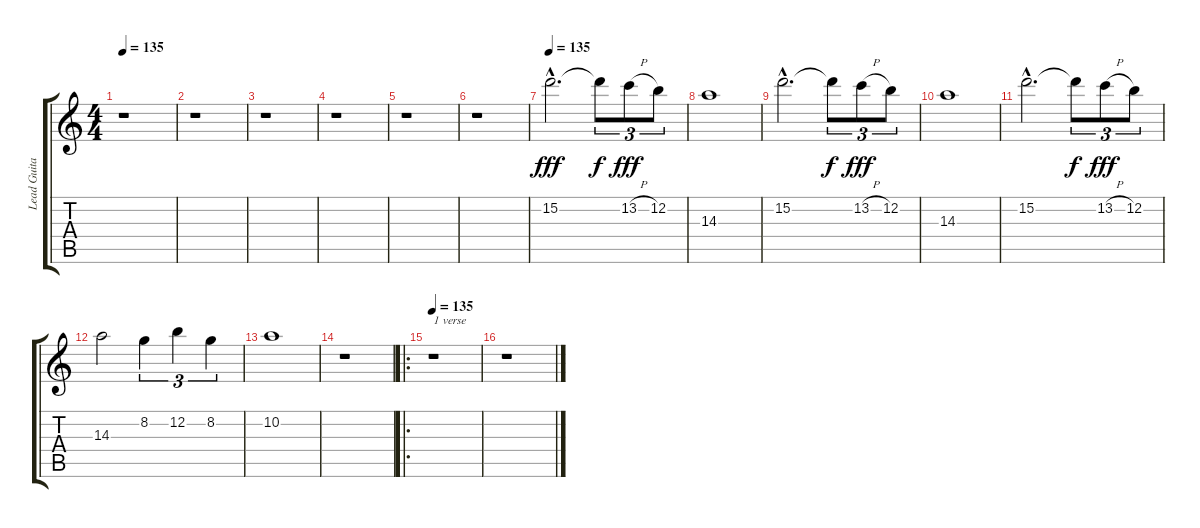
\track ("Lead Guitar" "Lead Guita") {instrument distortionguitar}
\staff {score tabs}
\tuning (E4 B3 G3 D3 A2 E2) {hide}
\ts (4 4)
\tempo 135
\clef g2
\ks c
r.1{dy fff} |
r.1 |
r.1 |
r.1 |
r.1 |
r.1 |
\tempo 135
15.2{hac}.2{d instrument electricguitarjazz} 15.2{t}.8{tu (3 2) dy f} 13.2{h}.8{tu (3 2) dy fff} 12.2.8{tu (3 2)} |
14.3.1 |
15.2{hac}.2{d} 15.2{t}.8{tu (3 2) dy f} 13.2{h}.8{tu (3 2) dy fff} 12.2.8{tu (3 2)} |
14.3.1 |
15.2{hac}.2{d} 15.2{t}.8{tu (3 2) dy f} 13.2{h}.8{tu (3 2) dy fff} 12.2.8{tu (3 2)} |
14.3.2 8.2.4{tu (3 2)} 12.2.4{tu (3 2)} 8.2.4{tu (3 2)} |
10.2.1 |
r.1 |
\ro
\tempo 135
r.1{txt "1 verse"} |
r.1
